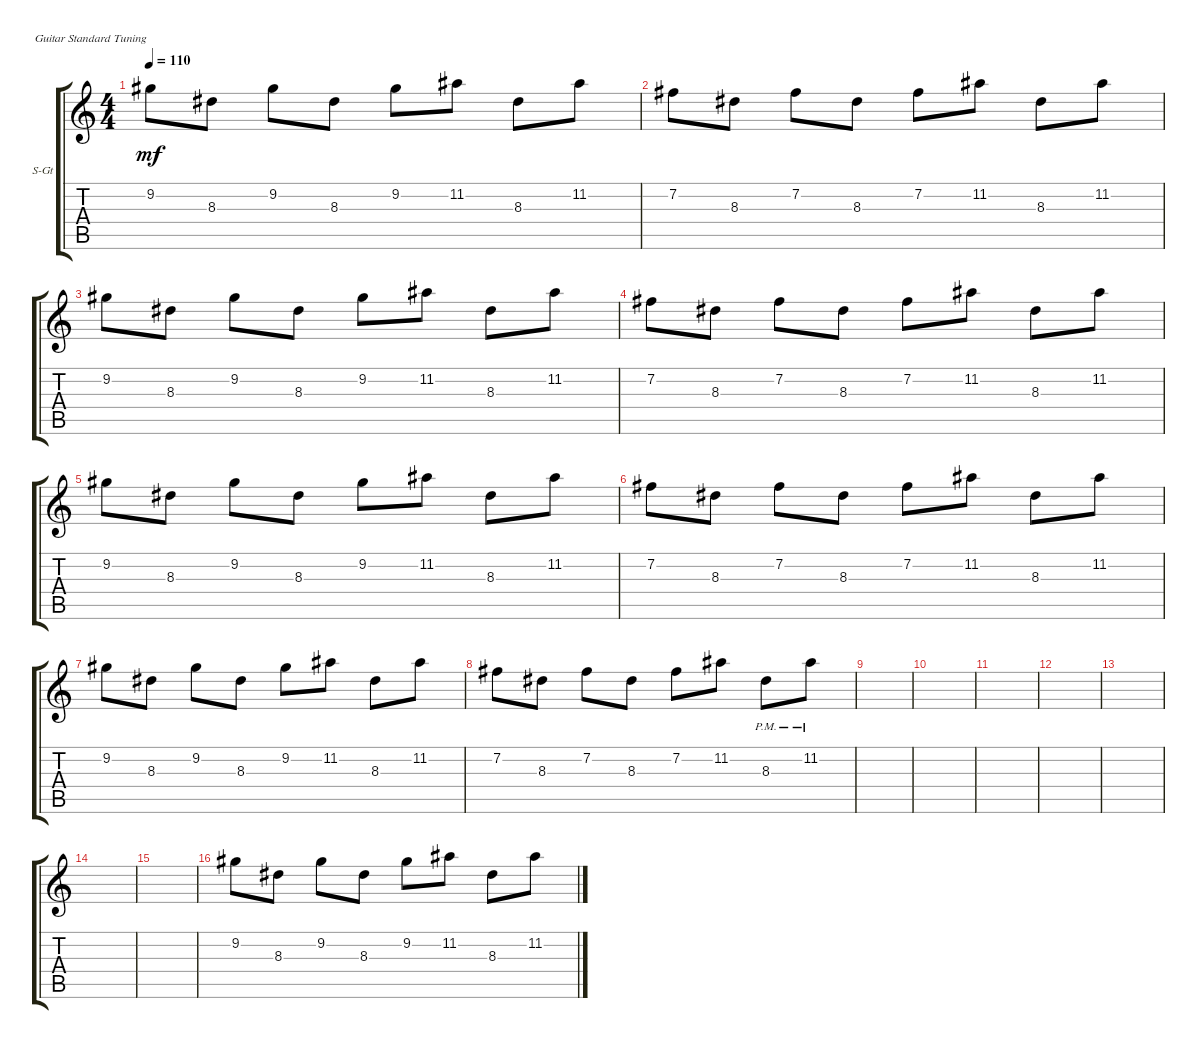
\defaultSystemsLayout 4
\bracketExtendMode groupsimilarinstruments
\firstSystemTrackNameOrientation horizontal
\otherSystemsTrackNameOrientation horizontal
\track ("Steel Guitar" "S-Gt") {instrument acousticguitarsteel}
\staff {score tabs}
\tuning (E4 B3 G3 D3 A2 E2)
\ts (4 4)
\tempo 110
\clef g2
\ks c
9.2.8{dy mf instrument acousticguitarsteel} 8.3.8 9.2.8 8.3.8 9.2.8 11.2.8 8.3.8 11.2.8 |
7.2.8 8.3.8 7.2.8 8.3.8 7.2.8 11.2.8 8.3.8 11.2.8 |
9.2.8 8.3.8 9.2.8 8.3.8 9.2.8 11.2.8 8.3.8 11.2.8 |
7.2.8 8.3.8 7.2.8 8.3.8 7.2.8 11.2.8 8.3.8 11.2.8 |
9.2.8 8.3.8 9.2.8 8.3.8 9.2.8 11.2.8 8.3.8 11.2.8 |
7.2.8 8.3.8 7.2.8 8.3.8 7.2.8 11.2.8 8.3.8 11.2.8 |
9.2.8 8.3.8 9.2.8 8.3.8 9.2.8 11.2.8 8.3.8 11.2.8 |
7.2.8 8.3.8 7.2.8 8.3.8 7.2.8 11.2.8 8.3{pm}.8 11.2{pm}.8 |
|
|
|
|
|
|
|
9.2.8 8.3.8 9.2.8 8.3.8 9.2.8 11.2.8 8.3.8 11.2.8
